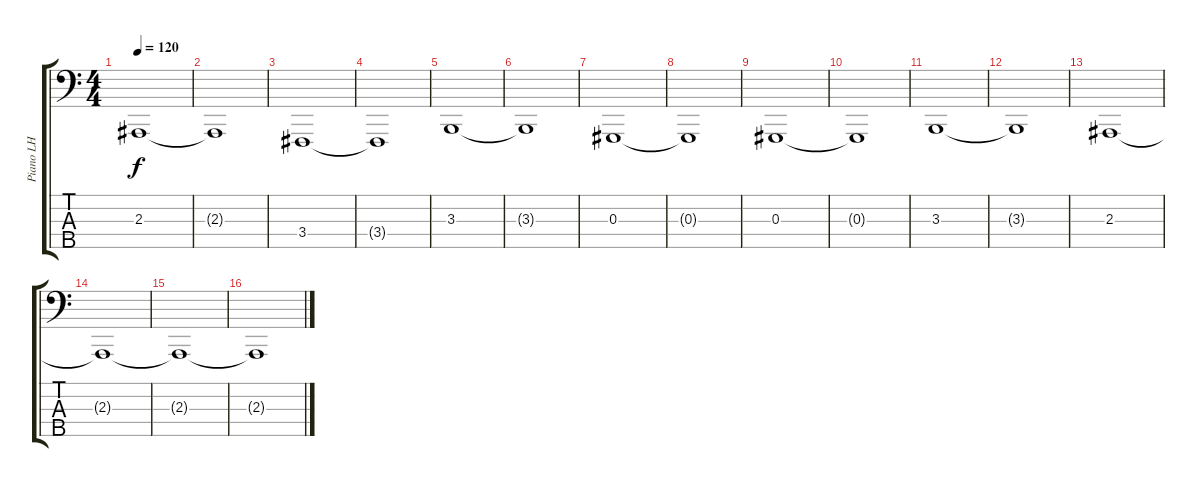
\track ("Piano LH" "Piano LH") {instrument acousticgrandpiano}
\staff {score tabs}
\tuning (Gb2 Db2 Ab1 Eb1 Bb0) {hide}
\ts (4 4)
\tempo 120
\clef f4
\ks c
2.3.1{dy f instrument synthstrings1} |
2.3{t}.1 |
3.4.1 |
3.4{t}.1 |
3.3.1 |
3.3{t}.1 |
0.3.1 |
0.3{t}.1 |
0.3.1 |
0.3{t}.1 |
3.3.1 |
3.3{t}.1 |
2.3.1 |
2.3{t}.1 |
2.3{t}.1 |
2.3{t}.1
